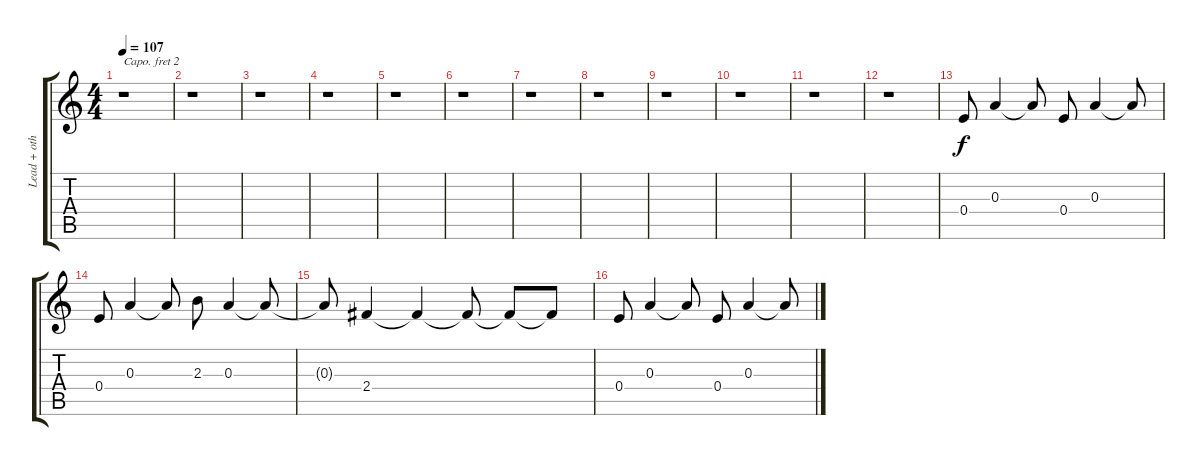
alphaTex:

\track ("Lead + others" "Lead + oth") {instrument acousticguitarsteel}
\staff {score tabs}
\capo 2
\tuning (E4 B3 G3 D3 A2 B1) {hide}
\ts (4 4)
\tempo 107
\clef g2
\ks c
r.1{dy f} |
r.1 |
r.1 |
r.1 |
r.1 |
r.1 |
r.1 |
r.1 |
r.1 |
r.1 |
r.1 |
r.1 |
0.4.8{instrument electricguitarjazz} 0.3.4 0.3{t}.8 0.4.8 0.3.4 0.3{t}.8 |
0.4.8 0.3.4 0.3{t}.8 2.3.8 0.3.4 0.3{t}.8 |
0.3{t}.8 2.4.4 2.4{t}.4 2.4{t}.8 2.4{t}.8 2.4{t}.8 |
0.4.8 0.3.4 0.3{t}.8 0.4.8 0.3.4 0.3{t}.8
